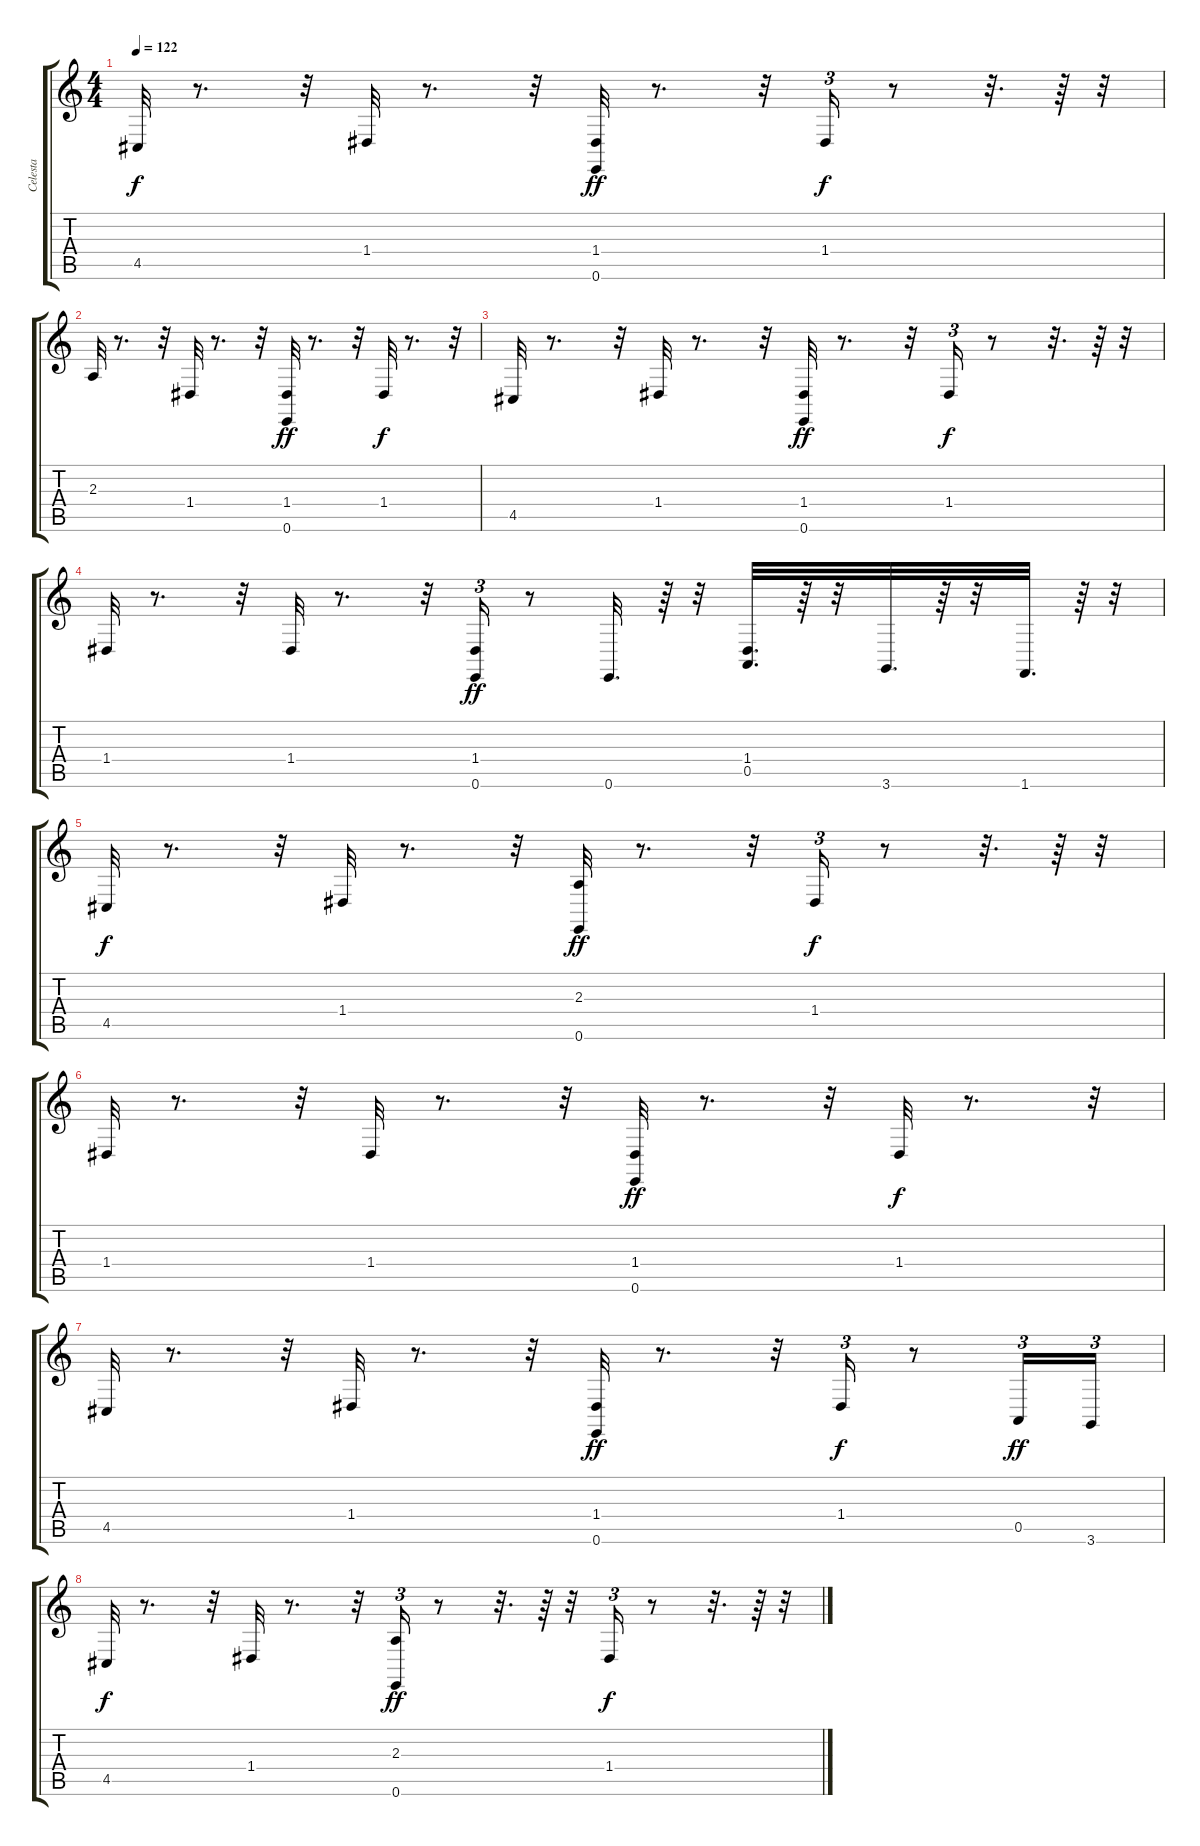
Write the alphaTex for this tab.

\track ("Celesta" "Celesta") {instrument celesta}
\staff {score tabs}
\tuning (E4 B3 G3 D3 A2 E2) {hide}
\ts (4 4)
\tempo 122
\clef g2
\ks c
4.5.32{dy f} r.8{d} r.32 1.4.32 r.8{d} r.32 (1.4 0.6).32{dy ff} r.8{d} r.32 1.4.16{tu (3 2) dy f} r.8 r.32{d} r.64 r.32 |
2.3.32 r.8{d} r.32 1.4.32 r.8{d} r.32 (1.4 0.6).32{dy ff} r.8{d} r.32 1.4.32{dy f} r.8{d} r.32 |
4.5.32 r.8{d} r.32 1.4.32 r.8{d} r.32 (1.4 0.6).32{dy ff} r.8{d} r.32 1.4.16{tu (3 2) dy f} r.8 r.32{d} r.64 r.32 |
1.4.32 r.8{d} r.32 1.4.32 r.8{d} r.32 (1.4 0.6).16{tu (3 2) dy ff} r.8 0.6.32{d} r.64 r.32 (1.4 0.5).32{d} r.64 r.32 3.6.32{d} r.64 r.32 1.6.32{d} r.64 r.32 |
4.5.32{dy f} r.8{d} r.32 1.4.32 r.8{d} r.32 (2.3 0.6).32{dy ff} r.8{d} r.32 1.4.16{tu (3 2) dy f} r.8 r.32{d} r.64 r.32 |
1.4.32 r.8{d} r.32 1.4.32 r.8{d} r.32 (1.4 0.6).32{dy ff} r.8{d} r.32 1.4.32{dy f} r.8{d} r.32 |
4.5.32 r.8{d} r.32 1.4.32 r.8{d} r.32 (1.4 0.6).32{dy ff} r.8{d} r.32 1.4.16{tu (3 2) dy f} r.8 0.5.16{tu (3 2) dy ff} 3.6.16{tu (3 2)} |
4.5.32{dy f} r.8{d} r.32 1.4.32 r.8{d} r.32 (2.3 0.6).16{tu (3 2) dy ff} r.8 r.32{d} r.64 r.32 1.4.16{tu (3 2) dy f} r.8 r.32{d} r.64 r.32
